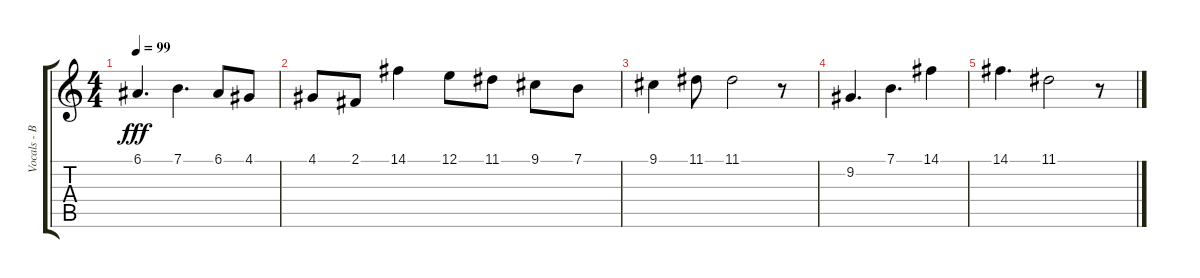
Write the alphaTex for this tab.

\track ("Vocals - Brian" "Vocals - B") {instrument englishhorn}
\staff {score tabs}
\tuning (E4 B3 G3 D3 A2 E2) {hide}
\ts (4 4)
\tempo 99
\clef g2
\ks c
6.1.4{d dy fff} 7.1.4{d} 6.1.8 4.1.8 |
4.1.8 2.1.8 14.1.4 12.1.8 11.1.8 9.1.8 7.1.8 |
9.1.4 11.1.8 11.1.2 r.8 |
9.2.4{d} 7.1.4{d} 14.1.4 |
14.1.4{d} 11.1.2 r.8
